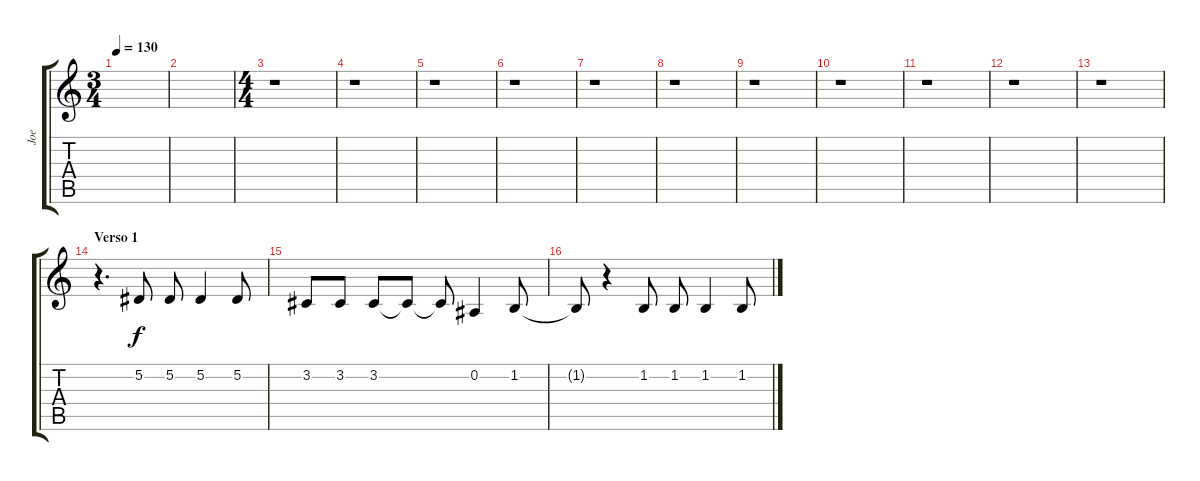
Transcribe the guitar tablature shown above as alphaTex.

\track ("Joe" "Joe") {instrument sopranosax}
\staff {score tabs}
\tuning (Eb4 Bb3 Gb3 Db3 Ab2 Eb2) {hide}
\ts (3 4)
\tempo 130
\clef g2
\ks c
|
|
\ts (4 4)
r.1 |
r.1 |
r.1 |
r.1 |
r.1 |
r.1 |
r.1 |
r.1 |
r.1 |
r.1 |
r.1 |
\section ("" "Verso 1")
r.4{d} 5.2.8 5.2.8 5.2.4 5.2.8 |
3.2.8 3.2.8 3.2.8 3.2{t}.8 3.2{t}.8 0.2.4 1.2.8 |
1.2{t}.8 r.4 1.2.8 1.2.8 1.2.4 1.2.8
